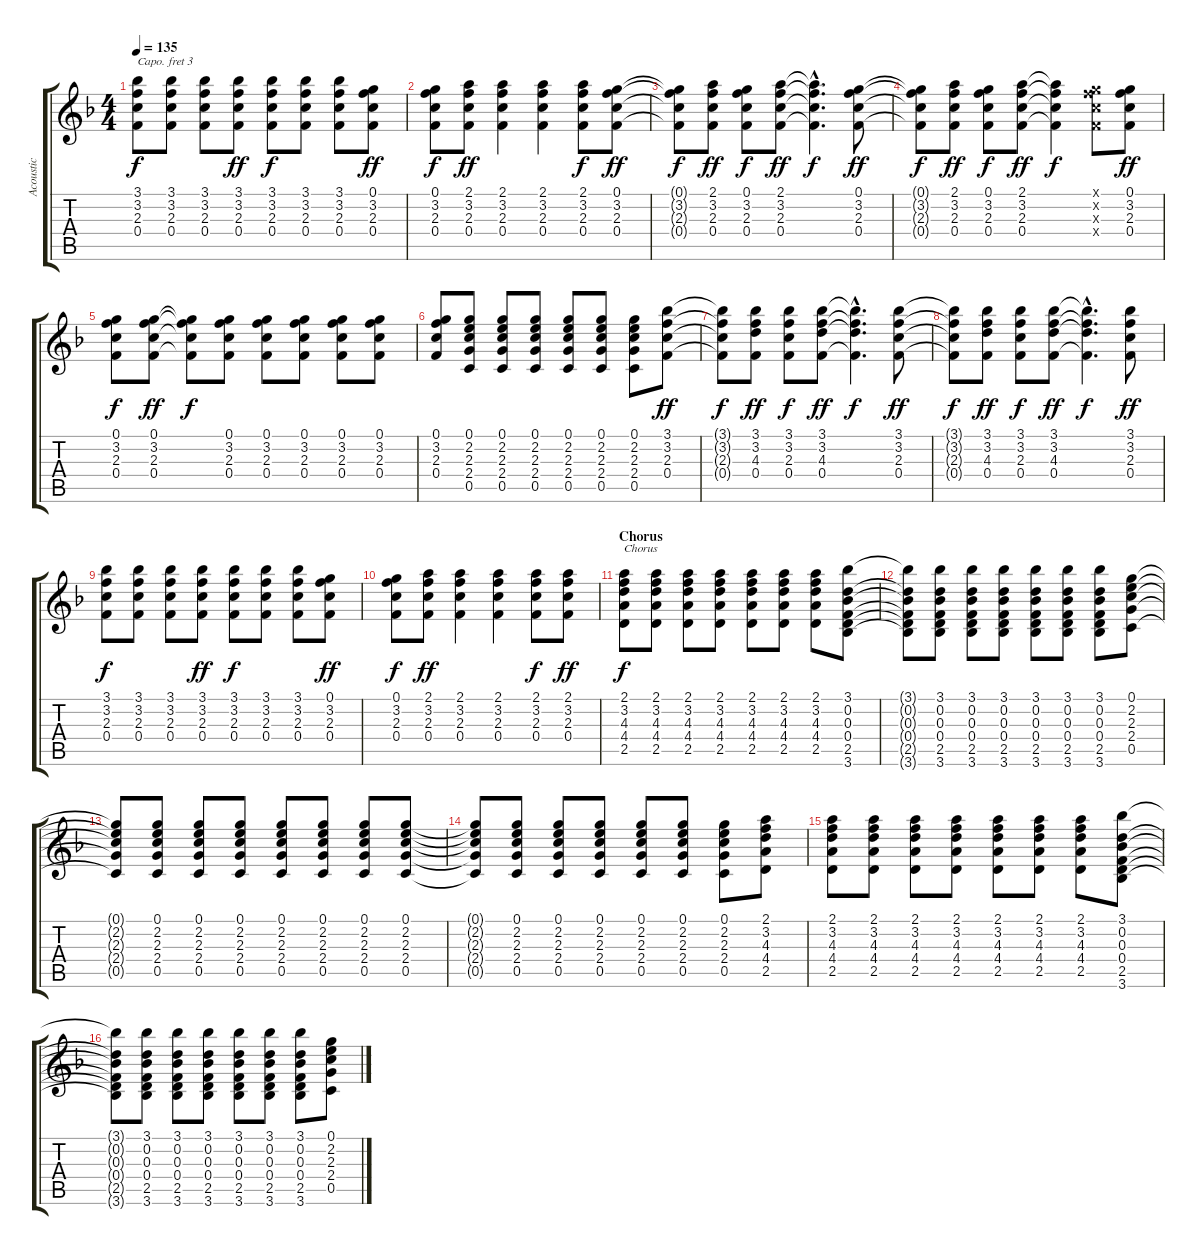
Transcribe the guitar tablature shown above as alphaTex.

\track ("Acoustic" "Acoustic") {instrument acousticguitarsteel}
\staff {score tabs}
\capo 3
\tuning (E4 B3 G3 D3 A2 E2) {hide}
\ts (4 4)
\tempo 135
\clef g2
\ks f
(3.1 3.2 2.3 0.4).8{dy f} (3.1 3.2 2.3 0.4).8 (3.1 3.2 2.3 0.4).8 (3.1 3.2 2.3 0.4).8{dy ff} (3.1 3.2 2.3 0.4).8{dy f} (3.1 3.2 2.3 0.4).8 (3.1 3.2 2.3 0.4).8 (0.1 3.2 2.3 0.4).8{dy ff} |
(0.1 3.2 2.3 0.4).8{dy f} (2.1 3.2 2.3 0.4).8{dy ff} (2.1 3.2 2.3 0.4).4 (2.1 3.2 2.3 0.4).4 (2.1 3.2 2.3 0.4).8{dy f} (0.1 3.2 2.3 0.4).8{dy ff} |
(0.1{t} 3.2{t} 2.3{t} 0.4{t}).8{dy f} (2.1 3.2 2.3 0.4).8{dy ff} (0.1 3.2 2.3 0.4).8{dy f} (2.1 3.2 2.3 0.4).8{dy ff} (2.1{hac t} 3.2{hac t} 2.3{hac t} 0.4{hac t}).4{d dy f} (0.1 3.2 2.3 0.4).8{dy ff} |
(0.1{t} 3.2{t} 2.3{t} 0.4{t}).8{dy f} (2.1 3.2 2.3 0.4).8{dy ff} (0.1 3.2 2.3 0.4).8{dy f} (2.1 3.2 2.3 0.4).8{dy ff} (2.1{t} 3.2{t} 2.3{t} 0.4{t}).4{dy f} (0.1{x} 3.2{x} 2.3{x} 0.4{x}).8 (0.1 3.2 2.3 0.4).8{dy ff} |
(0.1 3.2 2.3 0.4).8{dy f} (0.1 3.2 2.3 0.4).8{dy ff} (0.1{t} 3.2{t} 2.3{t} 0.4{t}).8{dy f} (0.1 3.2 2.3 0.4).8 (0.1 3.2 2.3 0.4).8 (0.1 3.2 2.3 0.4).8 (0.1 3.2 2.3 0.4).8 (0.1 3.2 2.3 0.4).8 |
(0.1 3.2 2.3 0.4).8 (0.1 2.2 2.3 2.4 0.5).8 (0.1 2.2 2.3 2.4 0.5).8 (0.1 2.2 2.3 2.4 0.5).8 (0.1 2.2 2.3 2.4 0.5).8 (0.1 2.2 2.3 2.4 0.5).8 (0.1 2.2 2.3 2.4 0.5).8 (3.1 3.2 2.3 0.4).8{dy ff} |
(3.1{t} 3.2{t} 2.3{t} 0.4{t}).8{dy f} (3.1 3.2 4.3 0.4).8{dy ff} (3.1 3.2 2.3 0.4).8{dy f} (3.1 3.2 4.3 0.4).8{dy ff} (3.1{hac t} 3.2{hac t} 4.3{hac t} 0.4{hac t}).4{d dy f} (3.1 3.2 2.3 0.4).8{dy ff} |
(3.1{t} 3.2{t} 2.3{t} 0.4{t}).8{dy f} (3.1 3.2 4.3 0.4).8{dy ff} (3.1 3.2 2.3 0.4).8{dy f} (3.1 3.2 4.3 0.4).8{dy ff} (3.1{hac t} 3.2{hac t} 4.3{hac t} 0.4{hac t}).4{d dy f} (3.1 3.2 2.3 0.4).8{dy ff} |
(3.1 3.2 2.3 0.4).8{dy f} (3.1 3.2 2.3 0.4).8 (3.1 3.2 2.3 0.4).8 (3.1 3.2 2.3 0.4).8{dy ff} (3.1 3.2 2.3 0.4).8{dy f} (3.1 3.2 2.3 0.4).8 (3.1 3.2 2.3 0.4).8 (0.1 3.2 2.3 0.4).8{dy ff} |
(0.1 3.2 2.3 0.4).8{dy f} (2.1 3.2 2.3 0.4).8{dy ff} (2.1 3.2 2.3 0.4).4 (2.1 3.2 2.3 0.4).4 (2.1 3.2 2.3 0.4).8{dy f} (2.1 3.2 2.3 0.4).8{dy ff} |
\section ("" "Chorus")
(2.1 3.2 4.3 4.4 2.5).8{txt "Chorus" dy f} (2.1 3.2 4.3 4.4 2.5).8 (2.1 3.2 4.3 4.4 2.5).8 (2.1 3.2 4.3 4.4 2.5).8 (2.1 3.2 4.3 4.4 2.5).8 (2.1 3.2 4.3 4.4 2.5).8 (2.1 3.2 4.3 4.4 2.5).8 (3.1 0.2 0.3 0.4 2.5 3.6).8 |
(3.1{t} 0.2{t} 0.3{t} 0.4{t} 2.5{t} 3.6{t}).8 (3.1 0.2 0.3 0.4 2.5 3.6).8 (3.1 0.2 0.3 0.4 2.5 3.6).8 (3.1 0.2 0.3 0.4 2.5 3.6).8 (3.1 0.2 0.3 0.4 2.5 3.6).8 (3.1 0.2 0.3 0.4 2.5 3.6).8 (3.1 0.2 0.3 0.4 2.5 3.6).8 (0.1 2.2 2.3 2.4 0.5).8 |
(0.1{t} 2.2{t} 2.3{t} 2.4{t} 0.5{t}).8 (0.1 2.2 2.3 2.4 0.5).8 (0.1 2.2 2.3 2.4 0.5).8 (0.1 2.2 2.3 2.4 0.5).8 (0.1 2.2 2.3 2.4 0.5).8 (0.1 2.2 2.3 2.4 0.5).8 (0.1 2.2 2.3 2.4 0.5).8 (0.1 2.2 2.3 2.4 0.5).8 |
(0.1{t} 2.2{t} 2.3{t} 2.4{t} 0.5{t}).8 (0.1 2.2 2.3 2.4 0.5).8 (0.1 2.2 2.3 2.4 0.5).8 (0.1 2.2 2.3 2.4 0.5).8 (0.1 2.2 2.3 2.4 0.5).8 (0.1 2.2 2.3 2.4 0.5).8 (0.1 2.2 2.3 2.4 0.5).8 (2.1 3.2 4.3 4.4 2.5).8 |
(2.1 3.2 4.3 4.4 2.5).8 (2.1 3.2 4.3 4.4 2.5).8 (2.1 3.2 4.3 4.4 2.5).8 (2.1 3.2 4.3 4.4 2.5).8 (2.1 3.2 4.3 4.4 2.5).8 (2.1 3.2 4.3 4.4 2.5).8 (2.1 3.2 4.3 4.4 2.5).8 (3.1 0.2 0.3 0.4 2.5 3.6).8 |
(3.1{t} 0.2{t} 0.3{t} 0.4{t} 2.5{t} 3.6{t}).8 (3.1 0.2 0.3 0.4 2.5 3.6).8 (3.1 0.2 0.3 0.4 2.5 3.6).8 (3.1 0.2 0.3 0.4 2.5 3.6).8 (3.1 0.2 0.3 0.4 2.5 3.6).8 (3.1 0.2 0.3 0.4 2.5 3.6).8 (3.1 0.2 0.3 0.4 2.5 3.6).8 (0.1 2.2 2.3 2.4 0.5).8
